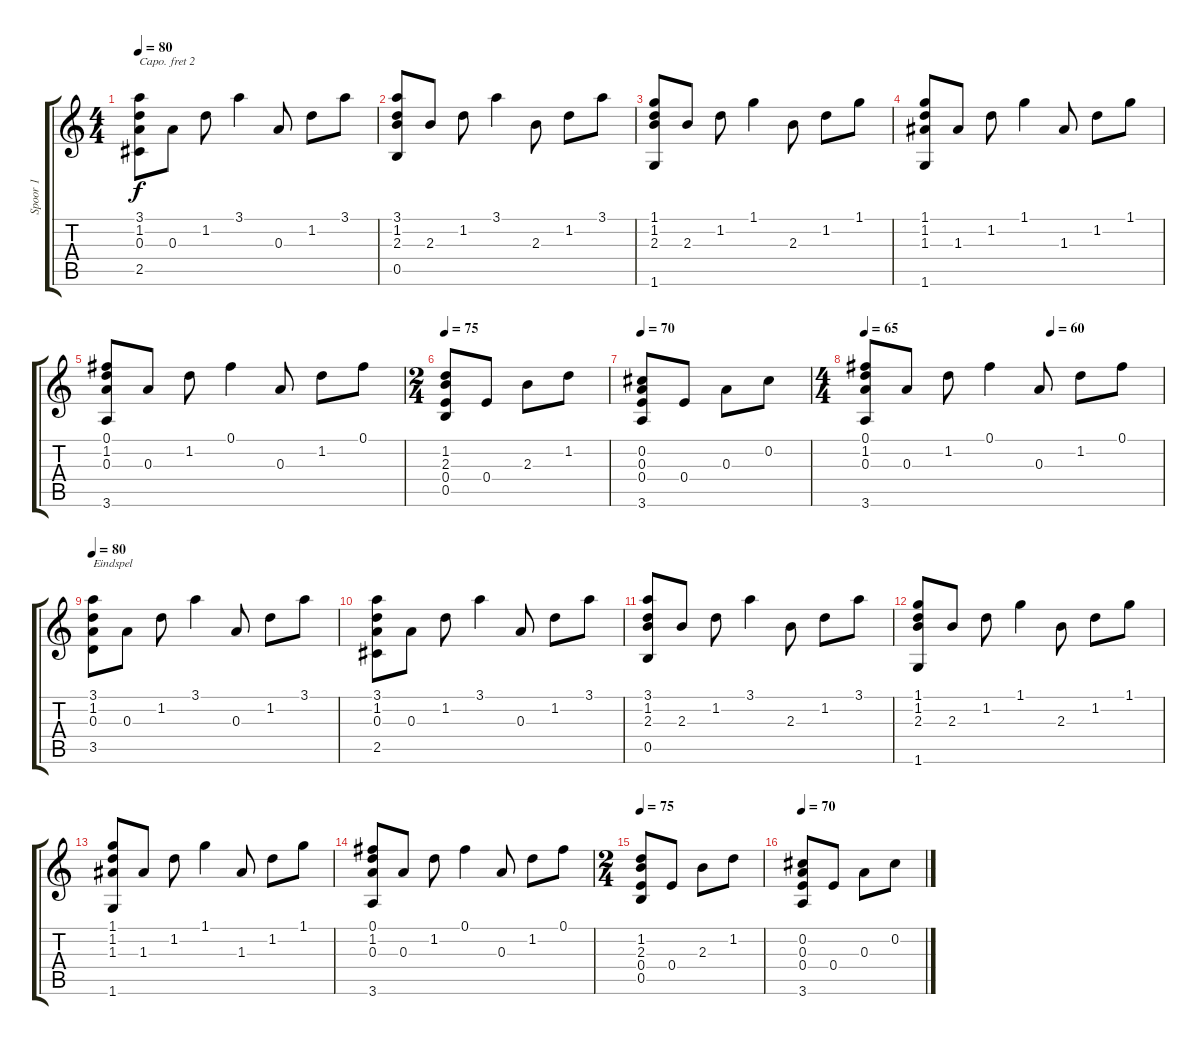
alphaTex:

\track ("Spoor 1" "Spoor 1") {instrument acousticguitarnylon}
\staff {score tabs}
\capo 2
\tuning (E4 B3 G3 D3 A2 E2) {hide}
\ts (4 4)
\tempo 80
\clef g2
\ks c
(3.1 1.2 0.3 2.5).8{dy f} 0.3.8 1.2.8 3.1.4 0.3.8 1.2.8 3.1.8 |
(3.1 1.2 2.3 0.5).8 2.3.8 1.2.8 3.1.4 2.3.8 1.2.8 3.1.8 |
(1.1 1.2 2.3 1.6).8 2.3.8 1.2.8 1.1.4 2.3.8 1.2.8 1.1.8 |
(1.1 1.2 1.3 1.6).8 1.3.8 1.2.8 1.1.4 1.3.8 1.2.8 1.1.8 |
(0.1 1.2 0.3 3.6).8 0.3.8 1.2.8 0.1.4 0.3.8 1.2.8 0.1.8 |
\ts (2 4)
\tempo 75
(1.2 2.3 0.4 0.5).8 0.4.8 2.3.8 1.2.8 |
\tempo 70
(0.2 0.3 0.4 3.6).8 0.4.8 0.3.8 0.2.8 |
\ts (4 4)
\tempo 65
\tempo (60 0.625)
(0.1 1.2 0.3 3.6).8 0.3.8 1.2.8 0.1.4 0.3.8 1.2.8 0.1.8 |
\tempo 80
(3.1 1.2 0.3 3.5).8{txt "Eindspel"} 0.3.8 1.2.8 3.1.4 0.3.8 1.2.8 3.1.8 |
(3.1 1.2 0.3 2.5).8 0.3.8 1.2.8 3.1.4 0.3.8 1.2.8 3.1.8 |
(3.1 1.2 2.3 0.5).8 2.3.8 1.2.8 3.1.4 2.3.8 1.2.8 3.1.8 |
(1.1 1.2 2.3 1.6).8 2.3.8 1.2.8 1.1.4 2.3.8 1.2.8 1.1.8 |
(1.1 1.2 1.3 1.6).8 1.3.8 1.2.8 1.1.4 1.3.8 1.2.8 1.1.8 |
(0.1 1.2 0.3 3.6).8 0.3.8 1.2.8 0.1.4 0.3.8 1.2.8 0.1.8 |
\ts (2 4)
\tempo 75
(1.2 2.3 0.4 0.5).8 0.4.8 2.3.8 1.2.8 |
\tempo 70
(0.2 0.3 0.4 3.6).8 0.4.8 0.3.8 0.2.8
